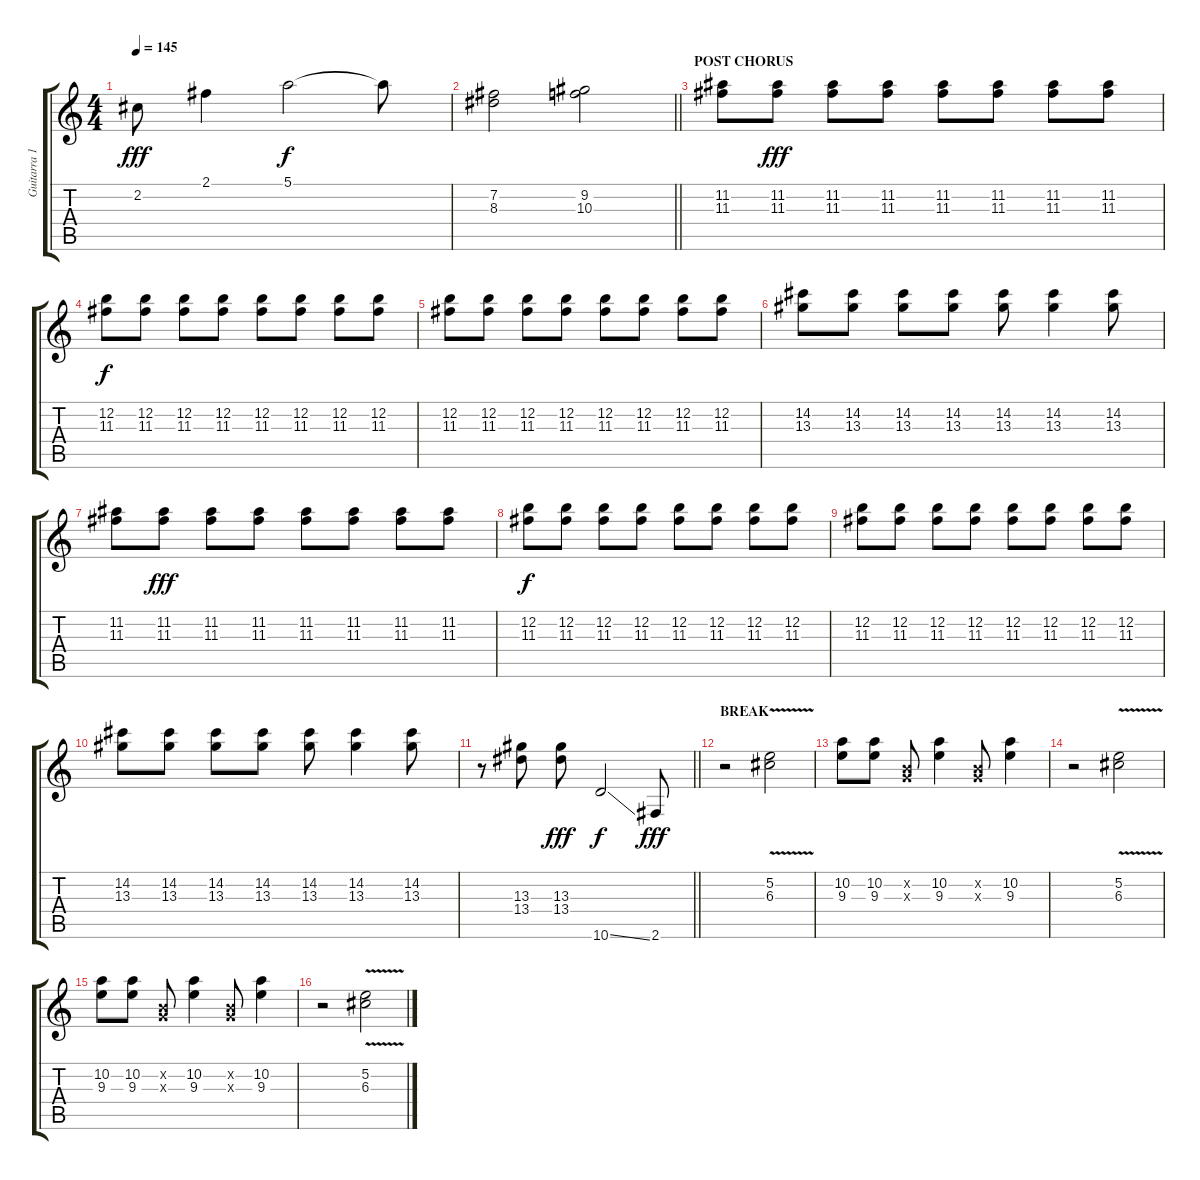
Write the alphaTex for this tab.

\track ("Guitarra 1" "Guitarra 1") {instrument overdrivenguitar}
\staff {score tabs}
\tuning (E4 B3 G3 D3 A2 E2) {hide}
\ts (4 4)
\tempo 145
\clef g2
\ks c
2.2.8{dy fff} 2.1.4 5.1.2{dy f} 5.1{t}.8 |
\barLineRight lightlight
(7.2 8.3).2 (9.2 10.3).2 |
\section ("" "POST CHORUS")
(11.2 11.3).8 (11.2 11.3).8{dy fff} (11.2 11.3).8 (11.2 11.3).8 (11.2 11.3).8 (11.2 11.3).8 (11.2 11.3).8 (11.2 11.3).8 |
(12.2 11.3).8{dy f} (12.2 11.3).8 (12.2 11.3).8 (12.2 11.3).8 (12.2 11.3).8 (12.2 11.3).8 (12.2 11.3).8 (12.2 11.3).8 |
(12.2 11.3).8 (12.2 11.3).8 (12.2 11.3).8 (12.2 11.3).8 (12.2 11.3).8 (12.2 11.3).8 (12.2 11.3).8 (12.2 11.3).8 |
(14.2 13.3).8 (14.2 13.3).8 (14.2 13.3).8 (14.2 13.3).8 (14.2 13.3).8 (14.2 13.3).4 (14.2 13.3).8 |
(11.2 11.3).8 (11.2 11.3).8{dy fff} (11.2 11.3).8 (11.2 11.3).8 (11.2 11.3).8 (11.2 11.3).8 (11.2 11.3).8 (11.2 11.3).8 |
(12.2 11.3).8{dy f} (12.2 11.3).8 (12.2 11.3).8 (12.2 11.3).8 (12.2 11.3).8 (12.2 11.3).8 (12.2 11.3).8 (12.2 11.3).8 |
(12.2 11.3).8 (12.2 11.3).8 (12.2 11.3).8 (12.2 11.3).8 (12.2 11.3).8 (12.2 11.3).8 (12.2 11.3).8 (12.2 11.3).8 |
(14.2 13.3).8 (14.2 13.3).8 (14.2 13.3).8 (14.2 13.3).8 (14.2 13.3).8 (14.2 13.3).4 (14.2 13.3).8 |
\barLineRight lightlight
r.8 (13.3 13.4).8 (13.3 13.4).8{dy fff} 10.6{ss}.2{dy f} 2.6.8{dy fff} |
\section ("" "BREAK")
r.2 (5.2{v} 6.3).2 |
(10.2 9.3).8 (10.2 9.3).8 (0.2{x} 0.3{x}).8 (10.2 9.3).4 (0.2{x} 0.3{x}).8 (10.2 9.3).4 |
r.2 (5.2{v} 6.3).2 |
(10.2 9.3).8 (10.2 9.3).8 (0.2{x} 0.3{x}).8 (10.2 9.3).4 (0.2{x} 0.3{x}).8 (10.2 9.3).4 |
r.2 (5.2{v} 6.3).2
